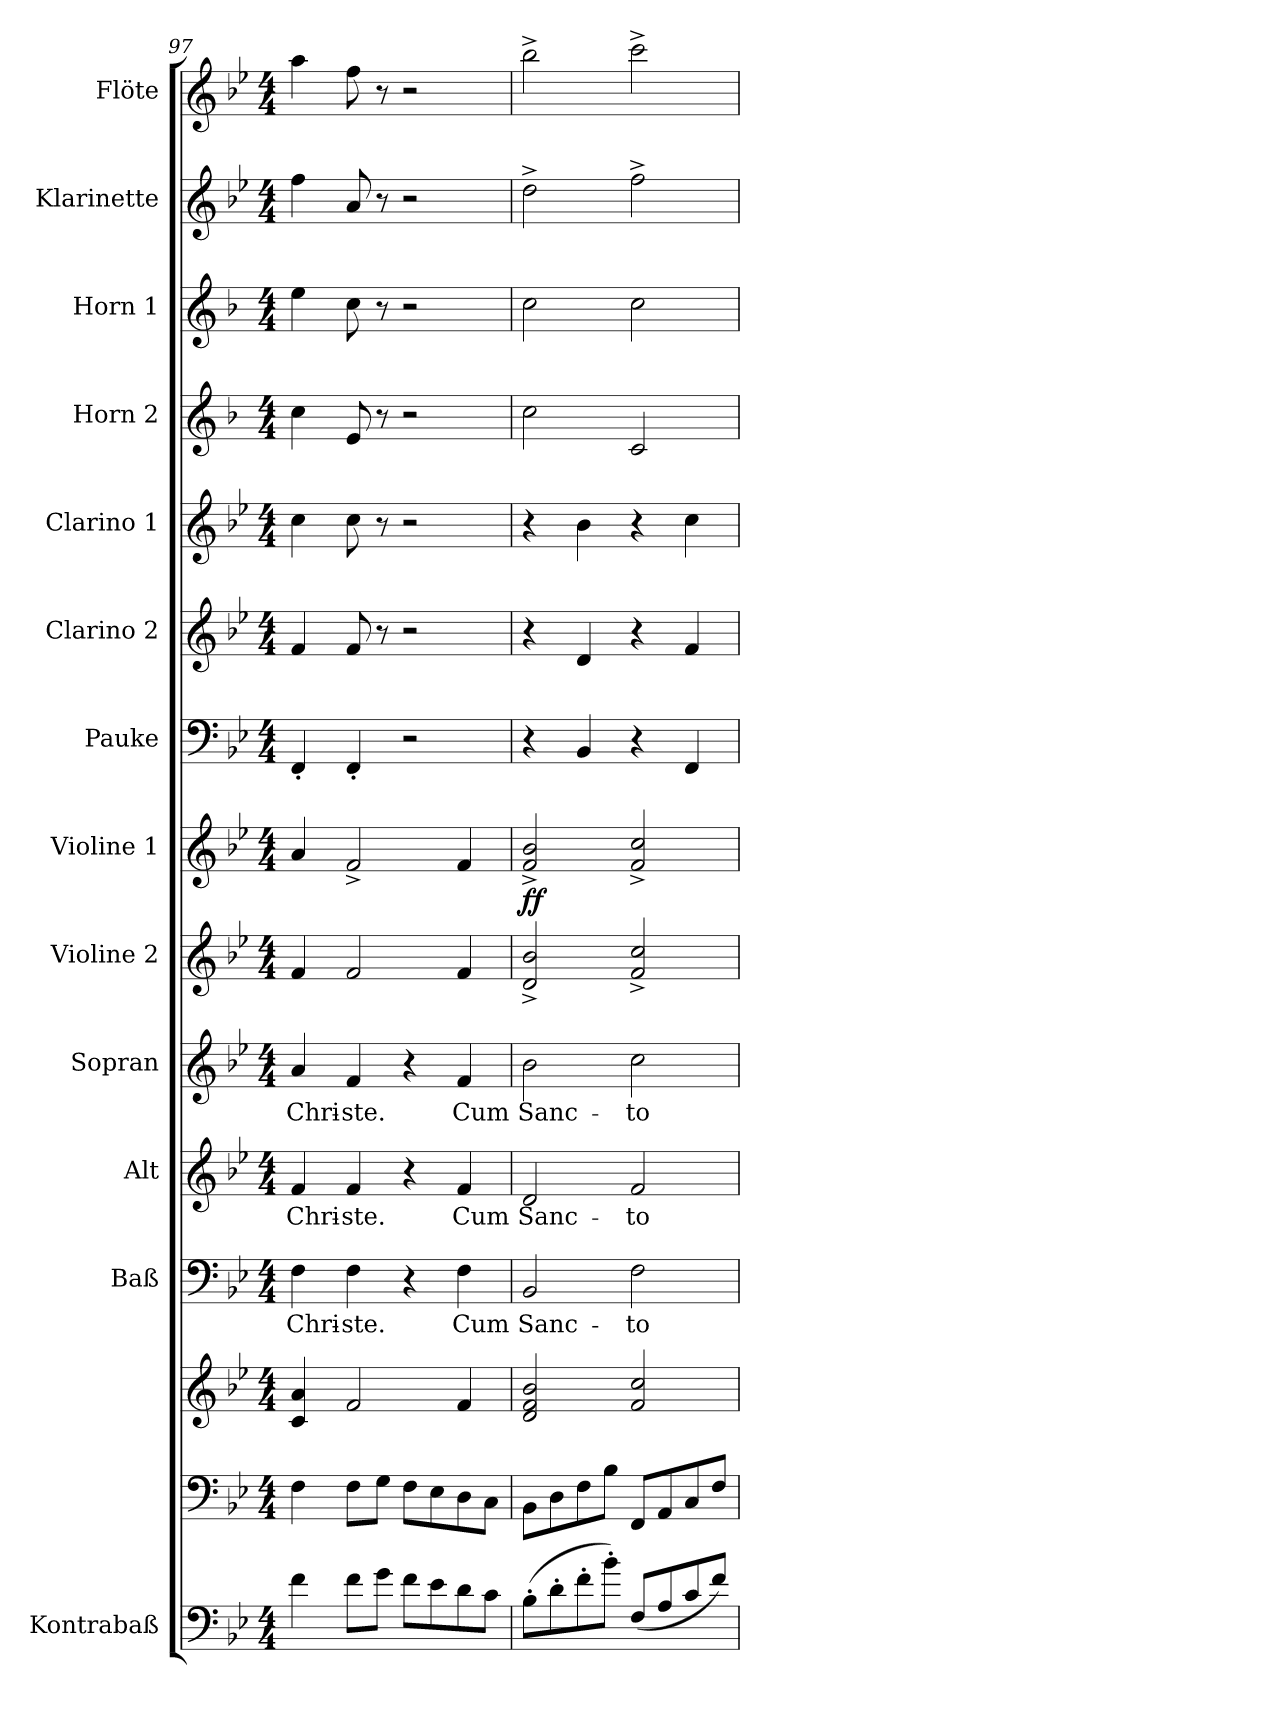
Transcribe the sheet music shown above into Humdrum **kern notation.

**kern	**kern	**kern	**kern	**text	**kern	**text	**kern	**text	**kern	**kern	**dynam	**kern	**kern	**kern	**kern	**kern	**kern	**kern
*part14	*part13	*part13	*part12	*part12	*part11	*part11	*part10	*part10	*part9	*part8	*part8	*part7	*part6	*part5	*part4	*part3	*part2	*part1
*staff15	*staff14	*staff13	*staff12	*staff12	*staff11	*staff11	*staff10	*staff10	*staff9	*staff8	*staff8	*staff7	*staff6	*staff5	*staff4	*staff3	*staff2	*staff1
*I"Kontrabaß	*	*	*I"Baß	*	*I"Alt	*	*I"Sopran	*	*I"Violine 2	*I"Violine 1	*	*I"Pauke	*I"Clarino 2	*I"Clarino 1	*I"Horn 2	*I"Horn 1	*I"Klarinette	*I"Flöte
*I'Kb	*	*	*I'Baß	*	*I'Alt	*	*I'Sop	*	*I'Vln. 2	*I'Vln. 1	*	*I'Pk.	*	*	*I'Hrn. 2	*I'Hrn. 1	*	*I'Fl.
*clefF4	*clefF4	*clefG2	*clefF4	*	*clefG2	*	*clefG2	*	*clefG2	*clefG2	*	*clefF4	*clefG2	*clefG2	*clefG2	*clefG2	*clefG2	*clefG2
*ITrd7c12	*	*	*	*	*	*	*	*	*	*	*	*	*ITrd7c12	*ITrd7c12	*ITrd4c7	*ITrd4c7	*	*
*k[b-e-]	*k[b-e-]	*k[b-e-]	*k[b-e-]	*	*k[b-e-]	*	*k[b-e-]	*	*k[b-e-]	*k[b-e-]	*	*k[b-e-]	*k[b-e-]	*k[b-e-]	*k[b-e-]	*k[b-e-]	*k[b-e-]	*k[b-e-]
*B-:	*B-:	*B-:	*B-:	*	*B-:	*	*B-:	*	*B-:	*B-:	*	*B-:	*B-:	*B-:	*B-:	*B-:	*B-:	*B-:
*M4/4	*M4/4	*M4/4	*M4/4	*	*M4/4	*	*M4/4	*	*M4/4	*M4/4	*	*M4/4	*M4/4	*M4/4	*M4/4	*M4/4	*M4/4	*M4/4
=97	=97	=97	=97	=97	=97	=97	=97	=97	=97	=97	=97	=97	=97	=97	=97	=97	=97	=97
!	!	!	!	!LO:LY:b	!	!LO:LY:b	!	!LO:LY:b	!	!	!	!	!	!	!	!	!	!
4F\	4F\	4c/ 4a/	4F\	Chri-	4f/	Chri-	4a/	Chri-	4f/	4a/	.	4FF'</	4F/	4c\	4f\	4a\	4ff\	4aa\
!	!	!	!	!LO:LY:b	!	!LO:LY:b	!	!LO:LY:b	!	!	!	!	!	!	!	!	!	!
8F\L	8F\L	2f/	4F\	-ste.	4f/	-ste.	4f/	-ste.	2f/	2f^</	.	4FF'</	8F/	8c\	8A/	8f\	8a/	8ff\
8G\J	8G\J	.	.	.	.	.	.	.	.	.	.	.	8r	8r	8r	8r	8r	8r
8F\L	8F\L	.	4r	.	4r	.	4r	.	.	.	.	2r	2r	2r	2r	2r	2r	2r
8E-\	8E-\	.	.	.	.	.	.	.	.	.	.	.	.	.	.	.	.	.
!	!	!	!	!LO:LY:b	!	!LO:LY:b	!	!LO:LY:b	!	!	!	!	!	!	!	!	!	!
8D\	8D\	4f/	4F\	Cum	4f/	Cum	4f/	Cum	4f/	4f/	.	.	.	.	.	.	.	.
8C\J	8C\J	.	.	.	.	.	.	.	.	.	.	.	.	.	.	.	.	.
=98	=98	=98	=98	=98	=98	=98	=98	=98	=98	=98	=98	=98	=98	=98	=98	=98	=98	=98
!	!	!	!	!LO:LY:b	!	!LO:LY:b	!	!LO:LY:b	!	!	!LO:DY:b	!	!	!	!	!	!	!
(>8BB-'>\L	8BB-\L	2d/ 2f/ 2b-/	2BB-/	Sanc-	2d/	Sanc-	2b-\	Sanc-	2d/^< 2b-/^<	2f/^< 2b-/^<	ff	4r	4r	4r	2f\	2f\	2dd^>\	2bb-^>\
8D'>\	8D\	.	.	.	.	.	.	.	.	.	.	.	.	.	.	.	.	.
8F'>\	8F\	.	.	.	.	.	.	.	.	.	.	4BB-/	4D/	4B-\	.	.	.	.
8B-'>\J)	8B-\J	.	.	.	.	.	.	.	.	.	.	.	.	.	.	.	.	.
!	!	!	!	!LO:LY:b	!	!LO:LY:b	!	!LO:LY:b	!	!	!	!	!	!	!	!	!	!
(<8FF/L	8FF/L	2f/ 2cc/	2F\	-to	2f/	-to	2cc\	-to	2f/^< 2cc/^<	2f/^< 2cc/^<	.	4r	4r	4r	2F/	2f\	2ff^>\	2ccc^>\
8AA/	8AA/	.	.	.	.	.	.	.	.	.	.	.	.	.	.	.	.	.
8C/	8C/	.	.	.	.	.	.	.	.	.	.	4FF/	4F/	4c\	.	.	.	.
8F/J)	8F/J	.	.	.	.	.	.	.	.	.	.	.	.	.	.	.	.	.
=	=	=	=	=	=	=	=	=	=	=	=	=	=	=	=	=	=	=
*-	*-	*-	*-	*-	*-	*-	*-	*-	*-	*-	*-	*-	*-	*-	*-	*-	*-	*-
